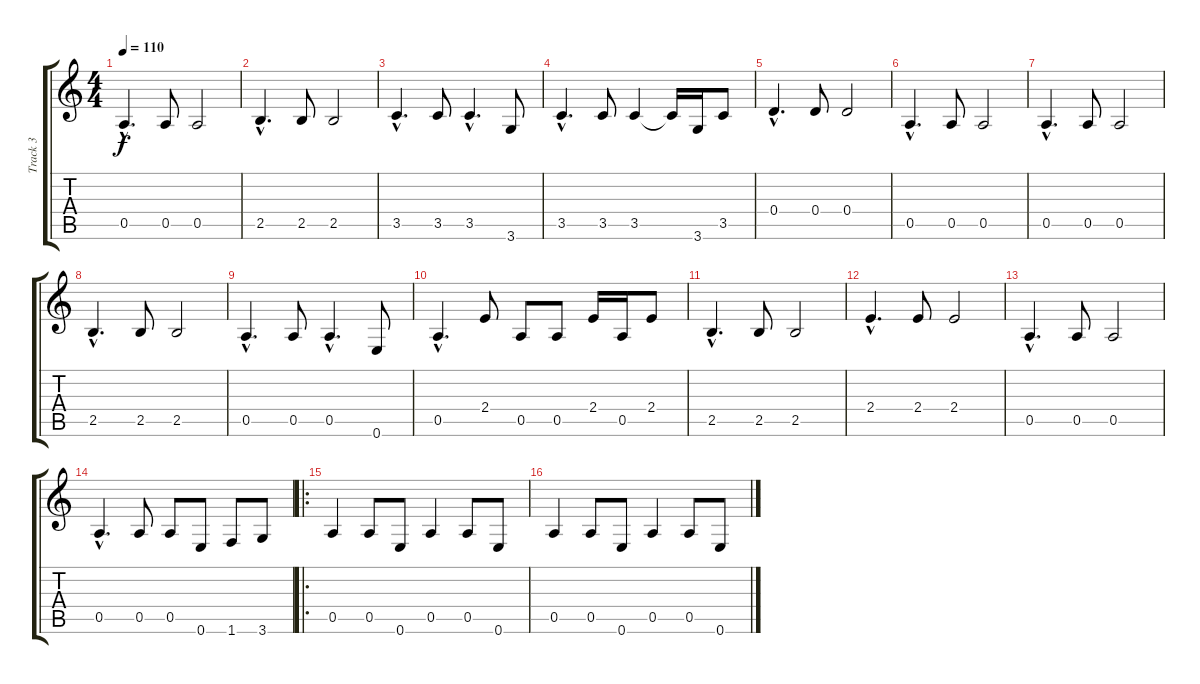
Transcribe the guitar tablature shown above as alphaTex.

\track ("Track 3" "Track 3") {instrument electricbassfinger}
\staff {score tabs}
\tuning (E4 B3 G3 D3 A2 E2) {hide}
\ts (4 4)
\tempo 110
\clef g2
\ks c
0.5{hac}.4{d dy f} 0.5.8 0.5.2 |
2.5{hac}.4{d} 2.5.8 2.5.2 |
3.5{hac}.4{d} 3.5.8 3.5{hac}.4{d} 3.6.8 |
3.5{hac}.4{d} 3.5.8 3.5.4 3.5{t}.16 3.6.16 3.5.8 |
0.4{hac}.4{d} 0.4.8 0.4.2 |
0.5{hac}.4{d} 0.5.8 0.5.2 |
0.5{hac}.4{d} 0.5.8 0.5.2 |
2.5{hac}.4{d} 2.5.8 2.5.2 |
0.5{hac}.4{d} 0.5.8 0.5{hac}.4{d} 0.6.8 |
0.5{hac}.4{d} 2.4.8 0.5.8 0.5.8 2.4.16 0.5.16 2.4.8 |
2.5{hac}.4{d} 2.5.8 2.5.2 |
2.4{hac}.4{d} 2.4.8 2.4.2 |
0.5{hac}.4{d} 0.5.8 0.5.2 |
0.5{hac}.4{d} 0.5.8 0.5.8 0.6.8 1.6.8 3.6.8 |
\ro
0.5.4 0.5.8 0.6.8 0.5.4 0.5.8 0.6.8 |
0.5.4 0.5.8 0.6.8 0.5.4 0.5.8 0.6.8
